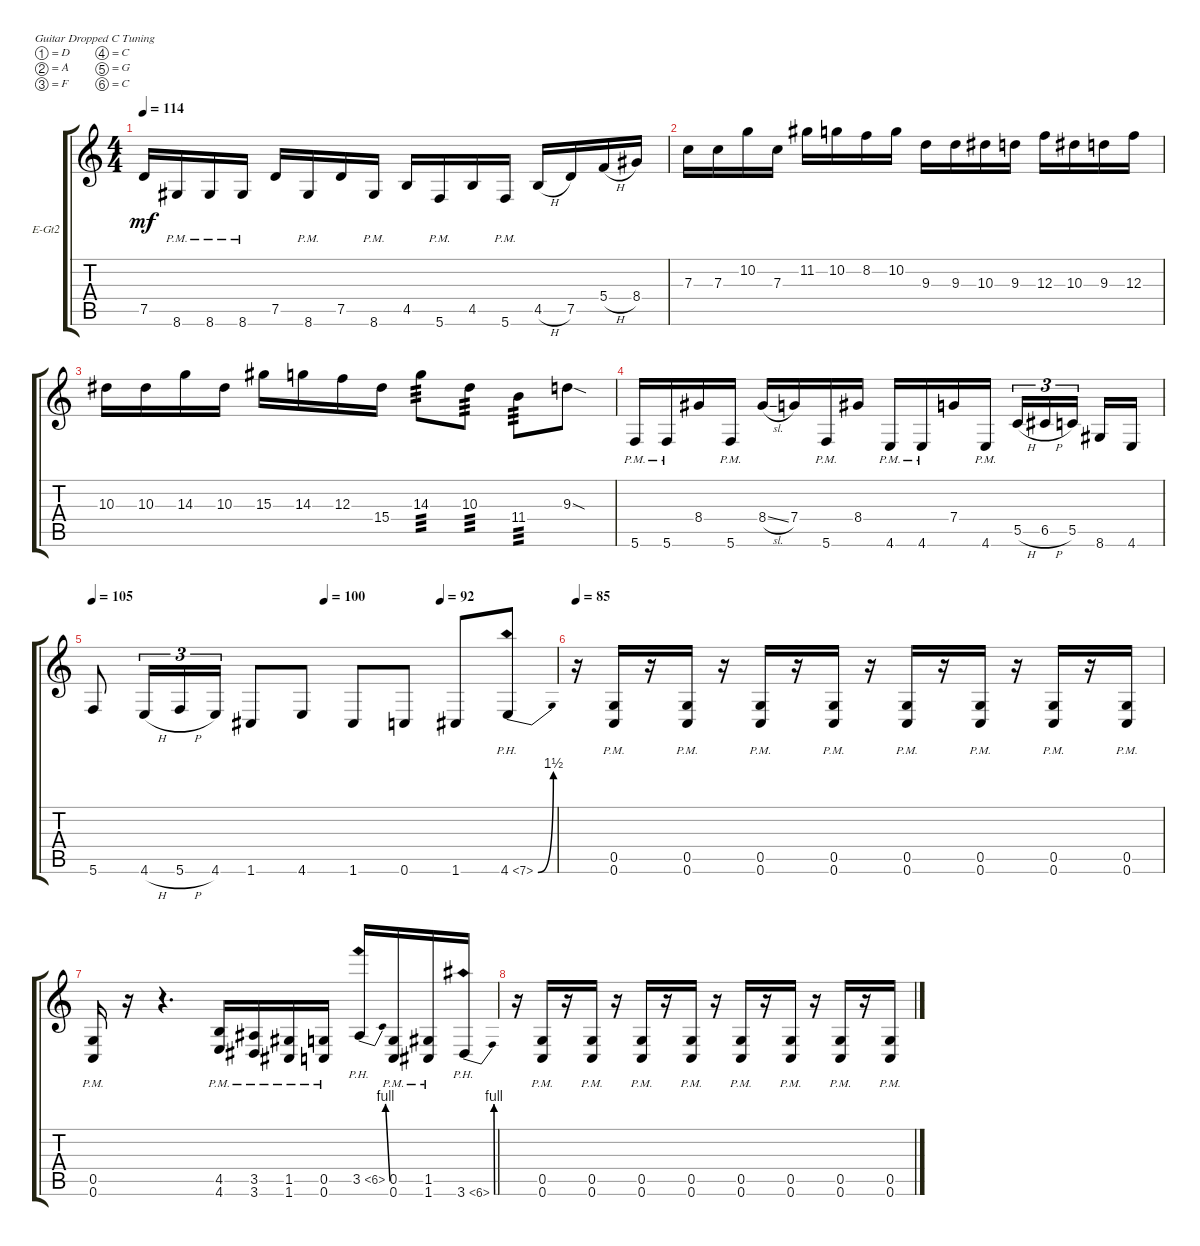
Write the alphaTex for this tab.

\defaultSystemsLayout 4
\bracketExtendMode groupsimilarinstruments
\firstSystemTrackNameOrientation horizontal
\otherSystemsTrackNameOrientation horizontal
\track ("Guitar 2" "E-Gt2") {instrument distortionguitar}
\staff {score tabs}
\tuning (D4 A3 F3 C3 G2 C2)
\ts (4 4)
\tempo 114
\clef g2
\ks c
7.5.16{dy mf} 8.6{pm}.16 8.6{pm}.16 8.6{pm}.16 7.5.16 8.6{pm}.16 7.5.16 8.6{pm}.16 4.5.16 5.6{pm}.16 4.5.16 5.6{pm}.16 4.5{h}.16 7.5.16 5.4{h}.16 8.4.16 |
7.3.16 7.3.16 10.2.16 7.3.16 11.2.16 10.2.16 8.2.16 10.2.16 9.3.16 9.3.16 10.3.16 9.3.16 12.3.16 10.3.16 9.3.16 12.3.16 |
10.3.16 10.3.16 14.3.16 10.3.16 15.3.16 14.3.16 12.3.16 15.4.16 14.3.8{tp 3} 10.3.8{tp 3} 11.4.8{tp 3} 9.3{sod}.8 |
5.6{pm}.16 5.6{pm}.16 8.4.16 5.6{pm}.16 8.4{sl}.16 7.4.16 5.6{pm}.16 8.4.16 4.6{pm}.16 4.6{pm}.16 7.4.16 4.6{pm}.16 5.5{h}.16{tu (3 2)} 6.5{h}.16{tu (3 2)} 5.5.16{tu (3 2)} 8.6.16 4.6.16 |
\tempo 105
\tempo (100 0.5)
\tempo (92 0.75)
5.6.8 4.6{h}.16{tu (3 2)} 5.6{h}.16{tu (3 2)} 4.6.16{tu (3 2)} 1.6.8 4.6.8 1.6.8 0.6.8 1.6.8 4.6{be (bend 26.4 0 41.4 6) ph 3}.8 |
\tempo 85
r.16 (0.6{pm} 0.5{pm}).16 r.16 (0.6{pm} 0.5{pm}).16 r.16 (0.6{pm} 0.5{pm}).16 r.16 (0.6{pm} 0.5{pm}).16 r.16 (0.6{pm} 0.5{pm}).16 r.16 (0.6{pm} 0.5{pm}).16 r.16 (0.6{pm} 0.5{pm}).16 r.16 (0.6{pm} 0.5{pm}).16 |
(0.6{pm} 0.5{pm}).16 r.16 r.4{d} (4.6{pm} 4.5{pm}).16 (3.6{pm} 3.5{pm}).16 (1.6{pm} 1.5{pm}).16 (0.6{pm} 0.5{pm}).16 3.5{be (bend 21.599999999999998 0 33.6 4) ph 3}.16 (0.6{pm} 0.5{pm}).16 (1.6{pm} 1.5{pm}).16 3.6{be (bend 15 0 32.4 4) ph 3}.16 |
r.16 (0.6{pm} 0.5{pm}).16 r.16 (0.6{pm} 0.5{pm}).16 r.16 (0.6{pm} 0.5{pm}).16 r.16 (0.6{pm} 0.5{pm}).16 r.16 (0.6{pm} 0.5{pm}).16 r.16 (0.6{pm} 0.5{pm}).16 r.16 (0.6{pm} 0.5{pm}).16 r.16 (0.6{pm} 0.5{pm}).16
